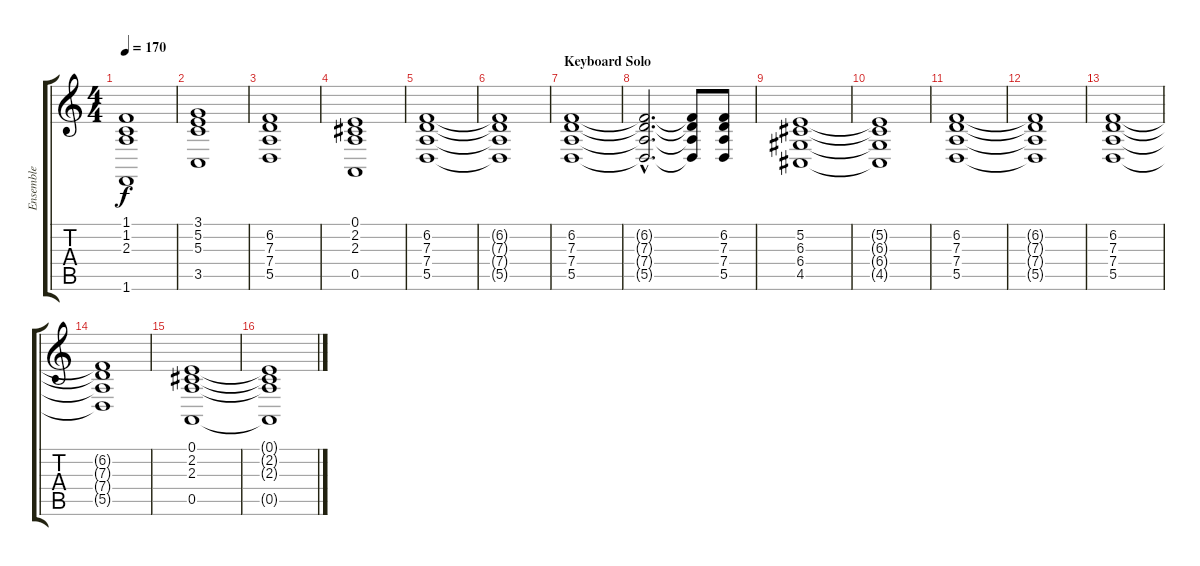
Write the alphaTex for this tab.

\track ("Ensemble" "Ensemble") {instrument stringensemble1}
\staff {score tabs}
\tuning (E4 B3 G3 D3 A2 E2) {hide}
\ts (4 4)
\tempo 170
\clef g2
\ks c
(1.1 1.2 2.3 1.6).1{dy f} |
(3.1 5.2 5.3 3.5).1 |
(6.2 7.3 7.4 5.5).1 |
(0.1 2.2 2.3 0.5).1 |
(6.2 7.3 7.4 5.5).1 |
(6.2{t} 7.3{t} 7.4{t} 5.5{t}).1 |
\section ("" "Keyboard Solo")
(6.2 7.3 7.4 5.5).1 |
(6.2{hac t} 7.3{hac t} 7.4{hac t} 5.5{hac t}).2{d} (6.2{t} 7.3{t} 7.4{t} 5.5{t}).8 (6.2 7.3 7.4 5.5).8 |
(5.2 6.3 6.4 4.5).1 |
(5.2{t} 6.3{t} 6.4{t} 4.5{t}).1 |
(6.2 7.3 7.4 5.5).1 |
(6.2{t} 7.3{t} 7.4{t} 5.5{t}).1 |
(6.2 7.3 7.4 5.5).1 |
(6.2{t} 7.3{t} 7.4{t} 5.5{t}).1 |
(0.1 2.2 2.3 0.5).1 |
(0.1{t} 2.2{t} 2.3{t} 0.5{t}).1
